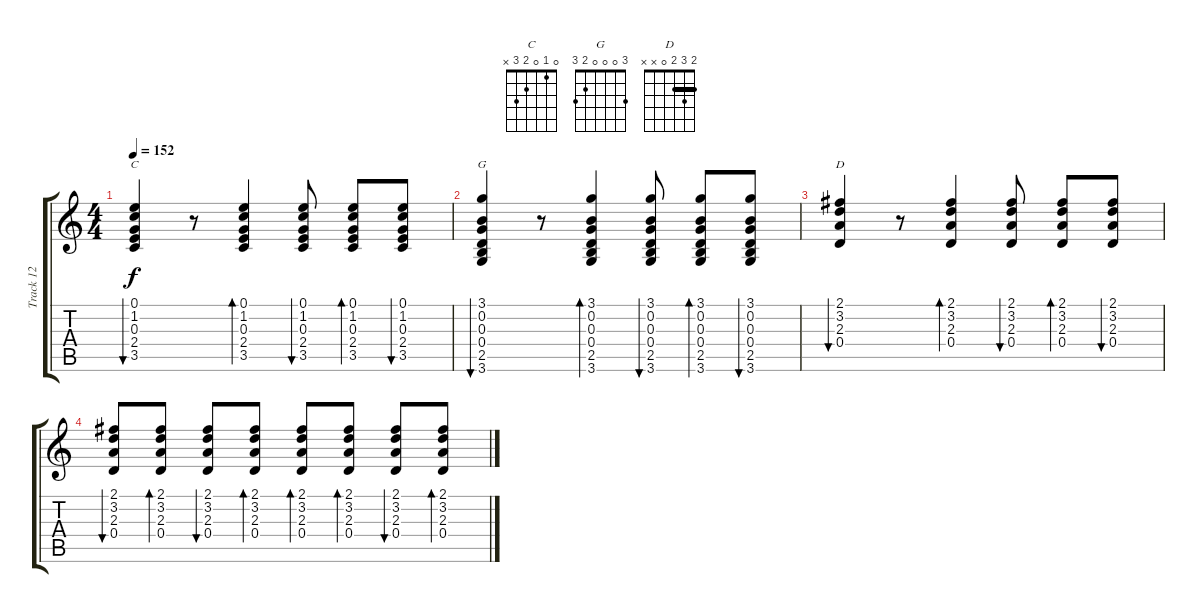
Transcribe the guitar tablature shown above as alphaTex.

\track ("Track 12" "Track 12") {instrument acousticguitarsteel}
\staff {score tabs}
\tuning (E4 B3 G3 D3 A2 E2) {hide}
\chord ("C" 0 1 0 2 3 x)
\chord ("G" 3 0 0 0 2 3)
\chord ("D" 2 3 2 0 x x) {barre 2}
\ts (4 4)
\tempo 152
\clef g2
\ks c
(0.1 1.2 0.3 2.4 3.5).4{bu 60 ch "C" dy f} r.8 (0.1 1.2 0.3 2.4 3.5).4{bd 60} (0.1 1.2 0.3 2.4 3.5).8{bu 60} (0.1 1.2 0.3 2.4 3.5).8{bd 60} (0.1 1.2 0.3 2.4 3.5).8{bu 60} |
(3.1 0.2 0.3 0.4 2.5 3.6).4{bu 60 ch "G"} r.8 (3.1 0.2 0.3 0.4 2.5 3.6).4{bd 60} (3.1 0.2 0.3 0.4 2.5 3.6).8{bu 60} (3.1 0.2 0.3 0.4 2.5 3.6).8{bd 60} (3.1 0.2 0.3 0.4 2.5 3.6).8{bu 60} |
(2.1 3.2 2.3 0.4).4{bu 60 ch "D"} r.8 (2.1 3.2 2.3 0.4).4{bd 60} (2.1 3.2 2.3 0.4).8{bu 60} (2.1 3.2 2.3 0.4).8{bd 60} (2.1 3.2 2.3 0.4).8{bu 60} |
(2.1 3.2 2.3 0.4).8{bu 60} (2.1 3.2 2.3 0.4).8{bd 60} (2.1 3.2 2.3 0.4).8{bu 60} (2.1 3.2 2.3 0.4).8{bd 60} (2.1 3.2 2.3 0.4).8{bd 60} (2.1 3.2 2.3 0.4).8{bd 60} (2.1 3.2 2.3 0.4).8{bu 60} (2.1 3.2 2.3 0.4).8{bd 60}
